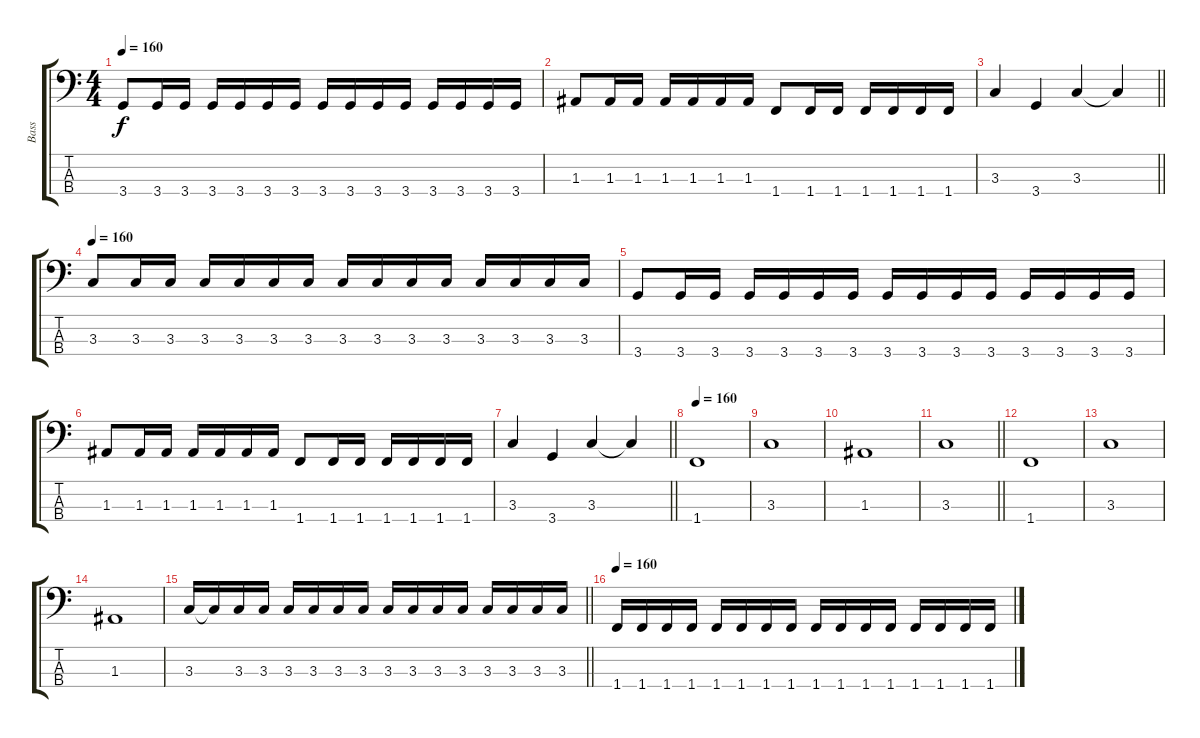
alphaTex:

\track ("Bass" "Bass") {instrument electricbasspick}
\staff {score tabs}
\tuning (G2 D2 A1 E1) {hide}
\ts (4 4)
\tempo 160
\clef f4
\ks c
3.4.8{dy f} 3.4.16 3.4.16 3.4.16 3.4.16 3.4.16 3.4.16 3.4.16 3.4.16 3.4.16 3.4.16 3.4.16 3.4.16 3.4.16 3.4.16 |
1.3.8 1.3.16 1.3.16 1.3.16 1.3.16 1.3.16 1.3.16 1.4.8 1.4.16 1.4.16 1.4.16 1.4.16 1.4.16 1.4.16 |
\barLineRight lightlight
3.3.4 3.4.4 3.3.4 3.3{t}.4 |
\tempo 160
3.3.8 3.3.16 3.3.16 3.3.16 3.3.16 3.3.16 3.3.16 3.3.16 3.3.16 3.3.16 3.3.16 3.3.16 3.3.16 3.3.16 3.3.16 |
3.4.8 3.4.16 3.4.16 3.4.16 3.4.16 3.4.16 3.4.16 3.4.16 3.4.16 3.4.16 3.4.16 3.4.16 3.4.16 3.4.16 3.4.16 |
1.3.8 1.3.16 1.3.16 1.3.16 1.3.16 1.3.16 1.3.16 1.4.8 1.4.16 1.4.16 1.4.16 1.4.16 1.4.16 1.4.16 |
\barLineRight lightlight
3.3.4 3.4.4 3.3.4 3.3{t}.4 |
\tempo 160
1.4.1 |
3.3.1 |
1.3.1 |
\barLineRight lightlight
3.3.1 |
1.4.1 |
3.3.1 |
1.3.1 |
\barLineRight lightlight
3.3.16 3.3{t}.16 3.3.16 3.3.16 3.3.16 3.3.16 3.3.16 3.3.16 3.3.16 3.3.16 3.3.16 3.3.16 3.3.16 3.3.16 3.3.16 3.3.16 |
\tempo 160
1.4.16 1.4.16 1.4.16 1.4.16 1.4.16 1.4.16 1.4.16 1.4.16 1.4.16 1.4.16 1.4.16 1.4.16 1.4.16 1.4.16 1.4.16 1.4.16
